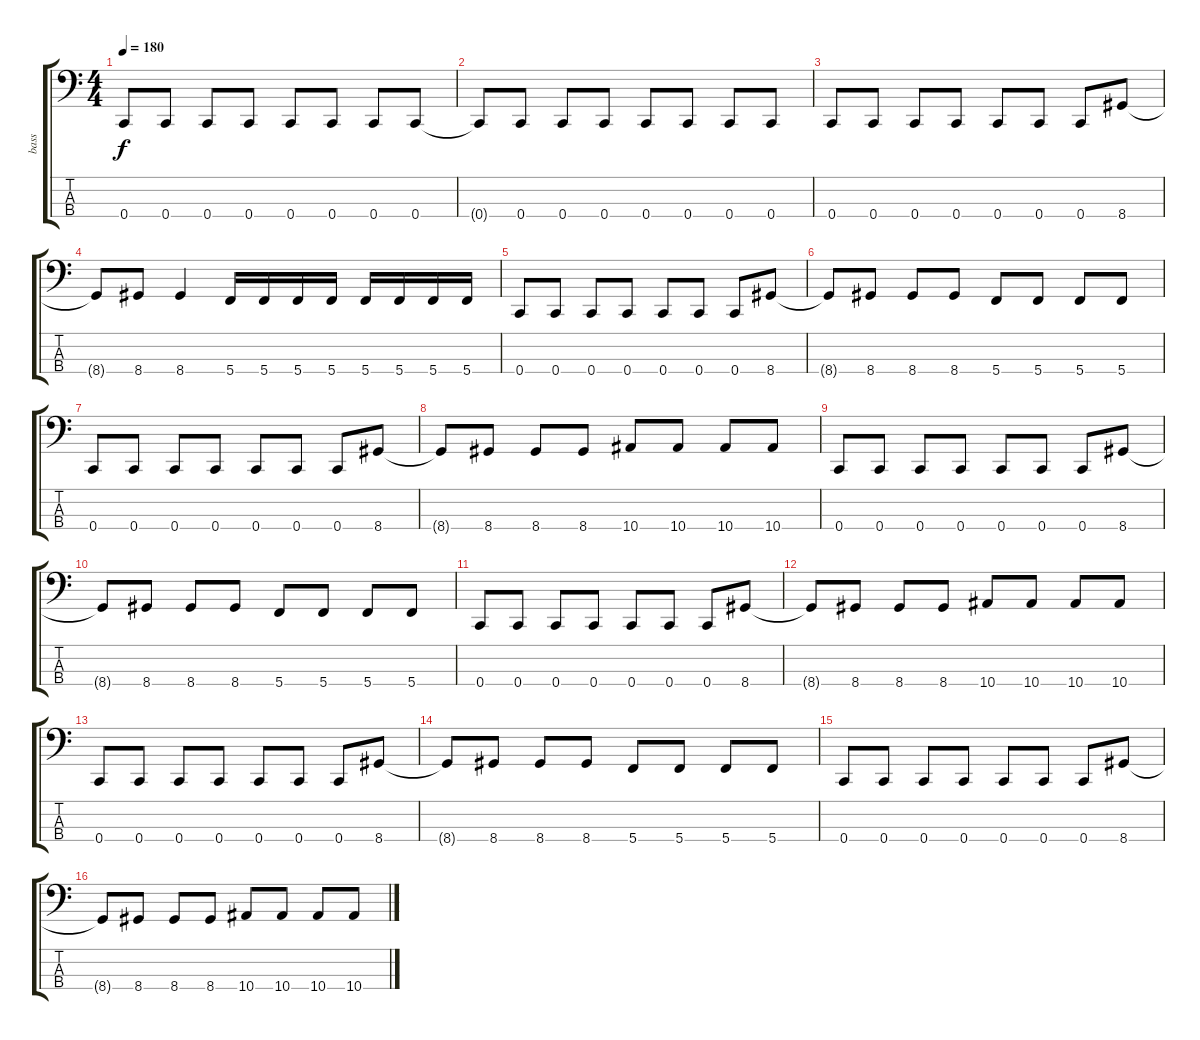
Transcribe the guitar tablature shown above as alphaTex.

\track ("bass" "bass") {instrument electricbasspick}
\staff {score tabs}
\tuning (F2 C2 G1 C1) {hide}
\ts (4 4)
\tempo 180
\clef f4
\ks c
0.4.8{dy f} 0.4.8 0.4.8 0.4.8 0.4.8 0.4.8 0.4.8 0.4.8 |
0.4{t}.8 0.4.8 0.4.8 0.4.8 0.4.8 0.4.8 0.4.8 0.4.8 |
0.4.8 0.4.8 0.4.8 0.4.8 0.4.8 0.4.8 0.4.8 8.4.8 |
8.4{t}.8 8.4.8 8.4.4 5.4.16 5.4.16 5.4.16 5.4.16 5.4.16 5.4.16 5.4.16 5.4.16 |
0.4.8 0.4.8 0.4.8 0.4.8 0.4.8 0.4.8 0.4.8 8.4.8 |
8.4{t}.8 8.4.8 8.4.8 8.4.8 5.4.8 5.4.8 5.4.8 5.4.8 |
0.4.8 0.4.8 0.4.8 0.4.8 0.4.8 0.4.8 0.4.8 8.4.8 |
8.4{t}.8 8.4.8 8.4.8 8.4.8 10.4.8 10.4.8 10.4.8 10.4.8 |
0.4.8 0.4.8 0.4.8 0.4.8 0.4.8 0.4.8 0.4.8 8.4.8 |
8.4{t}.8 8.4.8 8.4.8 8.4.8 5.4.8 5.4.8 5.4.8 5.4.8 |
0.4.8 0.4.8 0.4.8 0.4.8 0.4.8 0.4.8 0.4.8 8.4.8 |
8.4{t}.8 8.4.8 8.4.8 8.4.8 10.4.8 10.4.8 10.4.8 10.4.8 |
0.4.8 0.4.8 0.4.8 0.4.8 0.4.8 0.4.8 0.4.8 8.4.8 |
8.4{t}.8 8.4.8 8.4.8 8.4.8 5.4.8 5.4.8 5.4.8 5.4.8 |
0.4.8 0.4.8 0.4.8 0.4.8 0.4.8 0.4.8 0.4.8 8.4.8 |
8.4{t}.8 8.4.8 8.4.8 8.4.8 10.4.8 10.4.8 10.4.8 10.4.8
